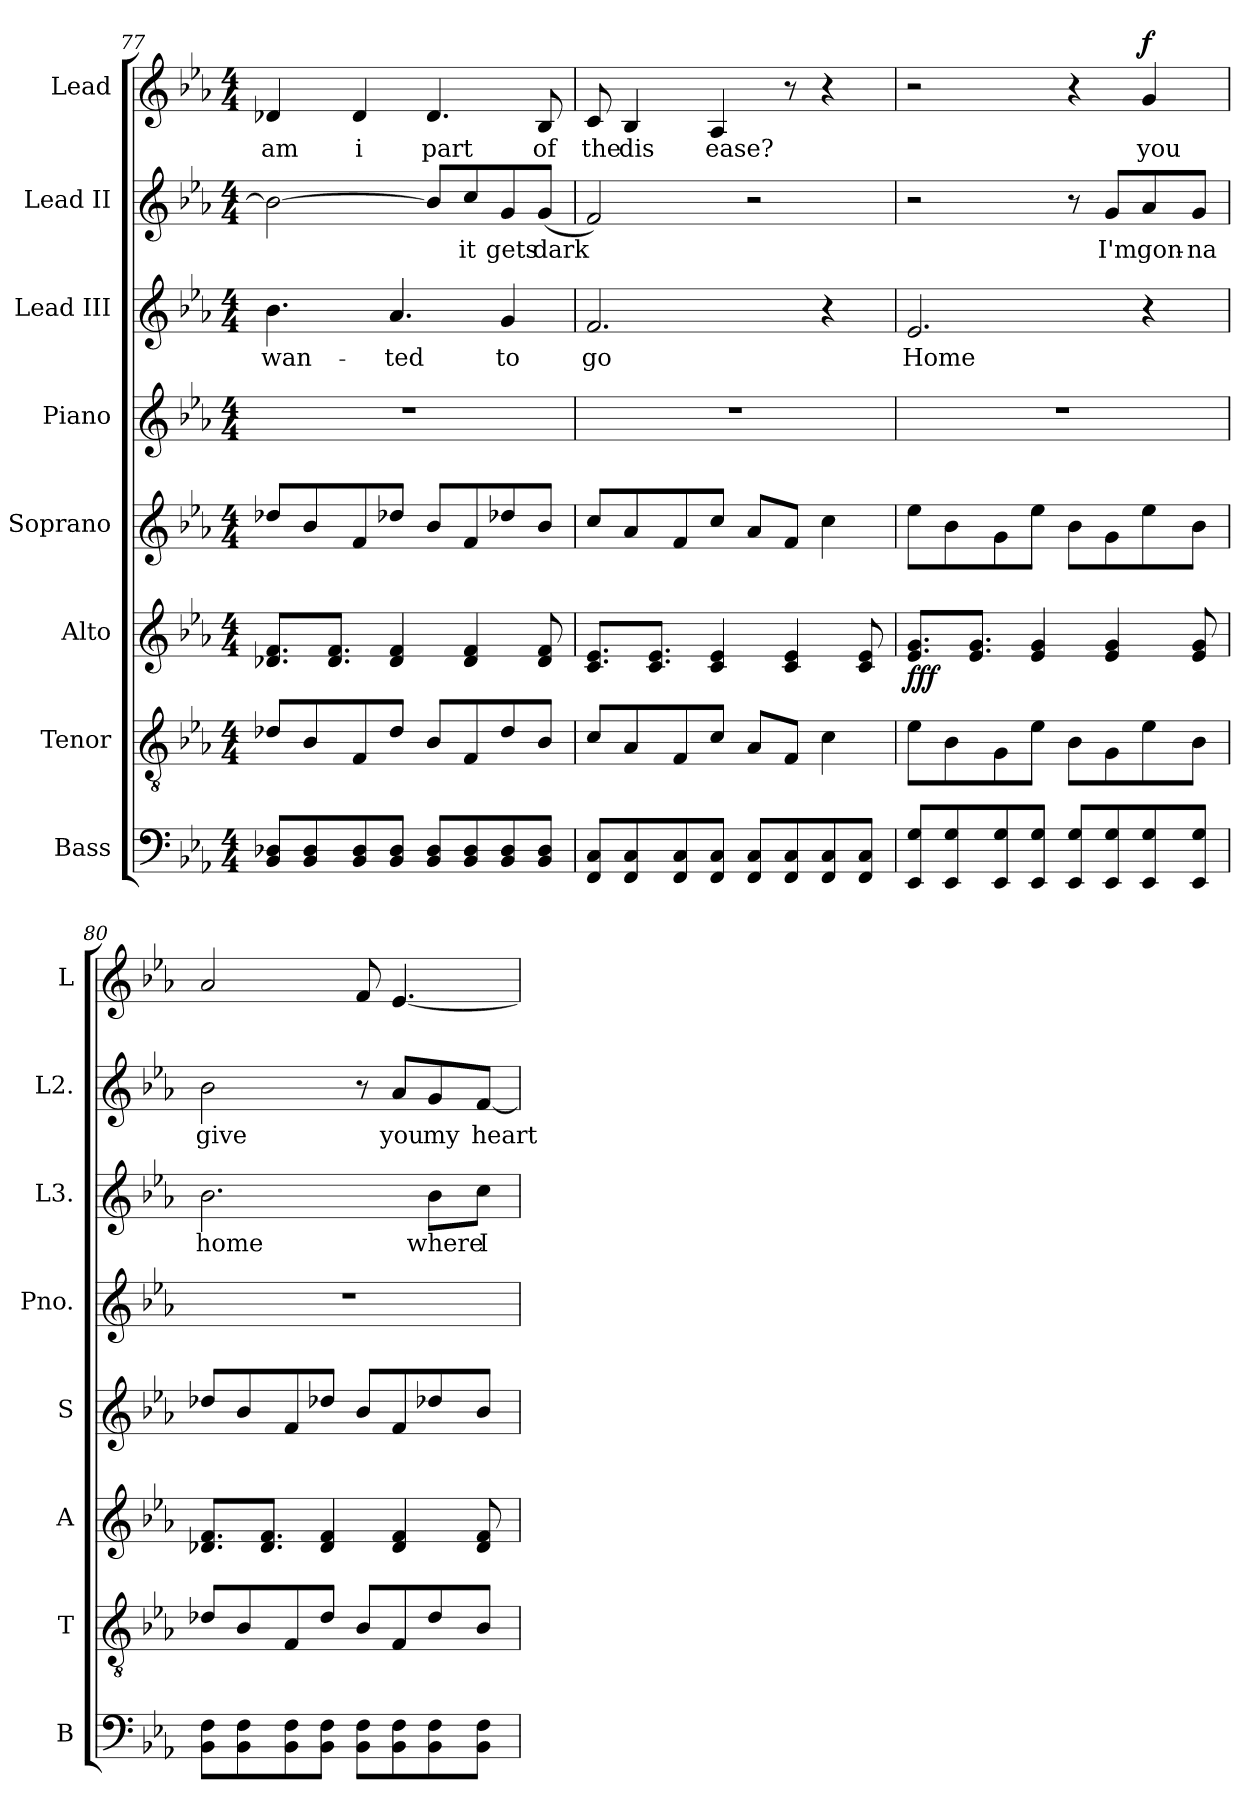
**kern	**dynam	**kern	**dynam	**kern	**dynam	**kern	**dynam	**kern	**kern	**text	**kern	**text	**kern	**text	**dynam
*part8	*part8	*part7	*part7	*part6	*part6	*part5	*part5	*part4	*part3	*part3	*part2	*part2	*part1	*part1	*part1
*staff8	*staff8	*staff7	*staff7	*staff6	*staff6	*staff5	*staff5	*staff4	*staff3	*staff3	*staff2	*staff2	*staff1	*staff1	*staff1
*I"Bass	*	*I"Tenor	*	*I"Alto	*	*I"Soprano	*	*I"Piano	*I"Lead III	*	*I"Lead II	*	*I"Lead	*	*
*I'B	*	*I'T	*	*I'A	*	*I'S	*	*I'Pno.	*I'L3.	*	*I'L2.	*	*I'L	*	*
*clefF4	*	*clefGv2	*	*clefG2	*	*clefG2	*	*clefG2	*clefG2	*	*clefG2	*	*clefG2	*	*
*k[b-e-a-]	*	*k[b-e-a-]	*	*k[b-e-a-]	*	*k[b-e-a-]	*	*k[b-e-a-]	*k[b-e-a-]	*	*k[b-e-a-]	*	*k[b-e-a-]	*	*
*M4/4	*	*M4/4	*	*M4/4	*	*M4/4	*	*M4/4	*M4/4	*	*M4/4	*	*M4/4	*	*
=77	=77	=77	=77	=77	=77	=77	=77	=77	=77	=77	=77	=77	=77	=77	=77
!	!	!	!	!	!	!	!	!	!	!LO:LY:b	!	!	!	!LO:LY:b	!
8BB-/ 8D-X/L	.	8d-X/L	.	8.d-X/ 8.f/L	.	8dd-X/L	.	1r	4.b-\	wan-	2b-\_	.	4d-X/	am	.
8BB-/ 8D-/	.	8B-/	.	.	.	8b-/	.	.	.	.	.	.	.	.	.
.	.	.	.	8.d-/ 8.f/J	.	.	.	.	.	.	.	.	.	.	.
!	!	!	!	!	!	!	!	!	!	!	!	!	!	!LO:LY:b	!
8BB-/ 8D-/	.	8F/	.	.	.	8f/	.	.	.	.	.	.	4d-/	i	.
!	!	!	!	!	!	!	!	!	!	!LO:LY:b	!	!	!	!	!
8BB-/ 8D-/J	.	8d-/J	.	4d-/ 4f/	.	8dd-X/J	.	.	4.a-/	-ted	.	.	.	.	.
!	!	!	!	!	!	!	!	!	!	!	!	!	!	!LO:LY:b	!
8BB-/ 8D-/L	.	8B-/L	.	.	.	8b-/L	.	.	.	.	8b-/L]	.	4.d-/	part	.
!	!	!	!	!	!	!	!	!	!	!	!	!LO:LY:b	!	!	!
8BB-/ 8D-/	.	8F/	.	4d-/ 4f/	.	8f/	.	.	.	.	8cc/	it	.	.	.
!	!	!	!	!	!	!	!	!	!	!LO:LY:b	!	!LO:LY:b	!	!	!
8BB-/ 8D-/	.	8d-/	.	.	.	8dd-X/	.	.	4g/	to	8g/	gets	.	.	.
!	!	!	!	!	!	!	!	!	!	!	!	!LO:LY:b	!	!LO:LY:b	!
8BB-/ 8D-/J	.	8B-/J	.	8d-/ 8f/	.	8b-/J	.	.	.	.	(8g/J	dark	8B-/	of	.
=78	=78	=78	=78	=78	=78	=78	=78	=78	=78	=78	=78	=78	=78	=78	=78
!	!	!	!	!	!	!	!	!	!	!LO:LY:b	!	!	!	!LO:LY:b	!
8FF/ 8C/L	.	8c/L	.	8.c/ 8.e-/L	.	8cc/L	.	1r	2.f/	go	2f/)	.	8c/	the	.
!	!	!	!	!	!	!	!	!	!	!	!	!	!	!LO:LY:b	!
8FF/ 8C/	.	8A-/	.	.	.	8a-/	.	.	.	.	.	.	4B-/	dis	.
.	.	.	.	8.c/ 8.e-/J	.	.	.	.	.	.	.	.	.	.	.
8FF/ 8C/	.	8F/	.	.	.	8f/	.	.	.	.	.	.	.	.	.
!	!	!	!	!	!	!	!	!	!	!	!	!	!	!LO:LY:b	!
8FF/ 8C/J	.	8c/J	.	4c/ 4e-/	.	8cc/J	.	.	.	.	.	.	4A-/	ease?	.
8FF/ 8C/L	.	8A-/L	.	.	.	8a-/L	.	.	.	.	2r	.	.	.	.
8FF/ 8C/	.	8F/J	.	4c/ 4e-/	.	8f/J	.	.	.	.	.	.	8r	.	.
8FF/ 8C/	.	4c\	.	.	.	4cc\	.	.	4r	.	.	.	4r	.	.
8FF/ 8C/J	.	.	.	8c/ 8e-/	.	.	.	.	.	.	.	.	.	.	.
!!LO:PB:g=z
=79	=79	=79	=79	=79	=79	=79	=79	=79	=79	=79	=79	=79	=79	=79	=79
!	!LO:DY:b	!	!	!	!	!	!	!	!	!LO:LY:b	!	!	!	!	!
!	!LO:DY:n=1:b	!	!	!	!	!	!	!	!	!	!	!	!	!	!
!	!LO:DY:n=2:a	!	!LO:DY:b	!	!	!	!	!	!	!	!	!	!	!	!
!	!	!	!LO:DY:n=1:a	!	!LO:DY:b	!	!	!	!	!	!	!	!	!	!
!	!	!	!	!	!LO:DY:n=1:b	!	!	!	!	!	!	!	!	!	!
!	!	!	!	!	!LO:DY:n=2:b	!	!LO:DY:b	!	!	!	!	!	!	!	!
!	!	!	!	!	!	!	!LO:DY:n=1:a	!	!	!	!	!	!	!	!
8EE-/ 8G/L	f f mp	8e-\L	f mp	8.e-/ 8.g/L	f f f	8ee-\L	f mp	1r	2.e-/	Home	2r	.	2r	.	.
8EE-/ 8G/	.	8B-\	.	.	.	8b-\	.	.	.	.	.	.	.	.	.
.	.	.	.	8.e-/ 8.g/J	.	.	.	.	.	.	.	.	.	.	.
8EE-/ 8G/	.	8G\	.	.	.	8g\	.	.	.	.	.	.	.	.	.
8EE-/ 8G/J	.	8e-\J	.	4e-/ 4g/	.	8ee-\J	.	.	.	.	.	.	.	.	.
8EE-/ 8G/L	.	8B-\L	.	.	.	8b-\L	.	.	.	.	8r	.	4r	.	.
!	!	!	!	!	!	!	!	!	!	!	!	!LO:LY:b	!	!	!
8EE-/ 8G/	.	8G\	.	4e-/ 4g/	.	8g\	.	.	.	.	8g/L	I'm	.	.	.
!	!	!	!	!	!	!	!	!	!	!	!	!LO:LY:b	!	!LO:LY:b	!LO:DY:a
8EE-/ 8G/	.	8e-\	.	.	.	8ee-\	.	.	4r	.	8a-/	gon-	4g/	you	f
!	!	!	!	!	!	!	!	!	!	!	!	!LO:LY:b	!	!	!
8EE-/ 8G/J	.	8B-\J	.	8e-/ 8g/	.	8b-\J	.	.	.	.	8g/J	-na	.	.	.
=80	=80	=80	=80	=80	=80	=80	=80	=80	=80	=80	=80	=80	=80	=80	=80
!	!	!	!	!	!	!	!	!	!	!LO:LY:b	!	!LO:LY:b	!	!	!
8BB-\ 8F\L	.	8d-X/L	.	8.d-X/ 8.f/L	.	8dd-X/L	.	1r	2.b-\	home	2b-\	give	2a-/	.	.
8BB-\ 8F\	.	8B-/	.	.	.	8b-/	.	.	.	.	.	.	.	.	.
.	.	.	.	8.d-/ 8.f/J	.	.	.	.	.	.	.	.	.	.	.
8BB-\ 8F\	.	8F/	.	.	.	8f/	.	.	.	.	.	.	.	.	.
8BB-\ 8F\J	.	8d-/J	.	4d-/ 4f/	.	8dd-X/J	.	.	.	.	.	.	.	.	.
8BB-\ 8F\L	.	8B-/L	.	.	.	8b-/L	.	.	.	.	8r	.	8f/	.	.
!	!	!	!	!	!	!	!	!	!	!	!	!LO:LY:b	!	!	!
8BB-\ 8F\	.	8F/	.	4d-/ 4f/	.	8f/	.	.	.	.	8a-/L	you	[4.e-/	.	.
!	!	!	!	!	!	!	!	!	!	!LO:LY:b	!	!LO:LY:b	!	!	!
8BB-\ 8F\	.	8d-/	.	.	.	8dd-X/	.	.	8b-\L	where	8g/	my	.	.	.
!	!	!	!	!	!	!	!	!	!	!LO:LY:b	!	!LO:LY:b	!	!	!
8BB-\ 8F\J	.	8B-/J	.	8d-/ 8f/	.	8b-/J	.	.	8cc\J	I	[8f/J	heart	.	.	.
=	=	=	=	=	=	=	=	=	=	=	=	=	=	=	=
*-	*-	*-	*-	*-	*-	*-	*-	*-	*-	*-	*-	*-	*-	*-	*-
